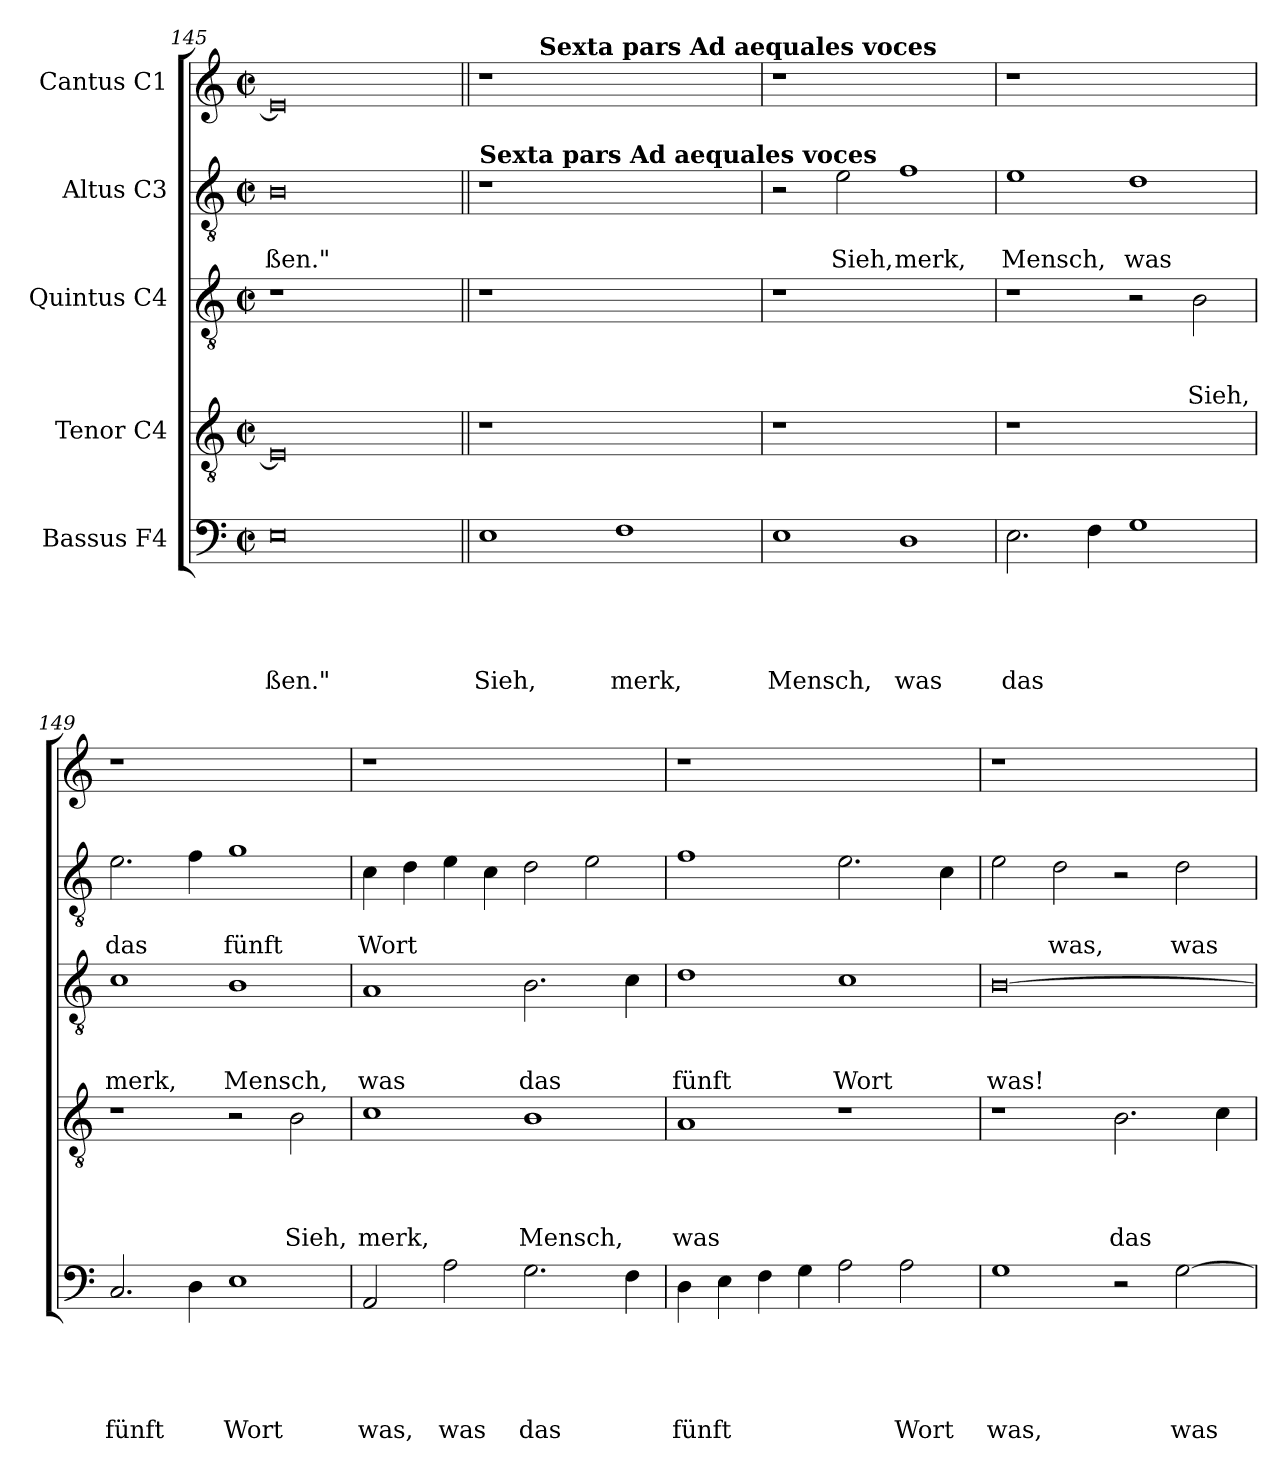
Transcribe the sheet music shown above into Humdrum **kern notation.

**kern	**text	**text	**text	**text	**text	**kern	**text	**text	**text	**text	**kern	**text	**text	**text	**kern	**text	**text	**kern
*part5	*part5	*part5	*part5	*part5	*part5	*part4	*part4	*part4	*part4	*part4	*part3	*part3	*part3	*part3	*part2	*part2	*part2	*part1
*staff5	*staff5	*staff5	*staff5	*staff5	*staff5	*staff4	*staff4	*staff4	*staff4	*staff4	*staff3	*staff3	*staff3	*staff3	*staff2	*staff2	*staff2	*staff1
*I"Bassus F4	*	*	*	*	*	*I"Tenor C4	*	*	*	*	*I"Quintus C4	*	*	*	*I"Altus C3	*	*	*I"Cantus C1
*clefF4	*	*	*	*	*	*clefGv2	*	*	*	*	*clefGv2	*	*	*	*clefGv2	*	*	*clefG2
*k[]	*	*	*	*	*	*k[]	*	*	*	*	*k[]	*	*	*	*k[]	*	*	*k[]
*C:	*	*	*	*	*	*C:	*	*	*	*	*C:	*	*	*	*C:	*	*	*C:
*M2/2	*	*	*	*	*	*M2/2	*	*	*	*	*M2/2	*	*	*	*M2/2	*	*	*M2/2
*met(c|)	*	*	*	*	*	*met(c|)	*	*	*	*	*met(c|)	*	*	*	*met(c|)	*	*	*met(c|)
=145	=145	=145	=145	=145	=145	=145	=145	=145	=145	=145	=145	=145	=145	=145	=145	=145	=145	=145
0E	.	.	.	.	-ßen."	0E]	.	.	.	.	1r	.	.	.	0B	.	-ßen."	0e]
.	.	.	.	.	.	.	.	.	.	.	1ryy	.	.	.	.	.	.	.
!!LO:LB:g=z
=146||	=146||	=146||	=146||	=146||	=146||	=146||	=146||	=146||	=146||	=146||	=146||	=146||	=146||	=146||	=146||	=146||	=146||	=146||
!	!	!	!	!	!	!	!	!	!	!	!	!	!	!	!LO:TX:a:B:t=Sexta pars Ad aequales voces	!	!	!
*	*	*	*	*	*	*	*	*	*	*	*	*	*	*	*	*	*	*^
1E	.	.	.	.	Sieh,	1r	.	.	.	.	1r	.	.	.	1r	.	.	1r	4ryy
.	.	.	.	.	.	.	.	.	.	.	.	.	.	.	.	.	.	.	16ryy
!	!	!	!	!	!	!	!	!	!	!	!	!	!	!	!	!	!	!	!LO:TX:a:B:t=Sexta pars Ad aequales voces
.	.	.	.	.	.	.	.	.	.	.	.	.	.	.	.	.	.	.	1ryy
1F	.	.	.	.	merk,	1ryy	.	.	.	.	1ryy	.	.	.	1ryy	.	.	1ryy	.
.	.	.	.	.	.	.	.	.	.	.	.	.	.	.	.	.	.	.	2ryy
.	.	.	.	.	.	.	.	.	.	.	.	.	.	.	.	.	.	.	8.ryy
*	*	*	*	*	*	*	*	*	*	*	*	*	*	*	*	*	*	*v	*v
=147	=147	=147	=147	=147	=147	=147	=147	=147	=147	=147	=147	=147	=147	=147	=147	=147	=147	=147
1E	.	.	.	.	Mensch,	1r	.	.	.	.	1r	.	.	.	2r	.	.	1r
.	.	.	.	.	.	.	.	.	.	.	.	.	.	.	2e\	.	Sieh,	.
1D	.	.	.	.	was	1ryy	.	.	.	.	1ryy	.	.	.	1f	.	merk,	1ryy
=148	=148	=148	=148	=148	=148	=148	=148	=148	=148	=148	=148	=148	=148	=148	=148	=148	=148	=148
2.E\	.	.	.	.	das	1r	.	.	.	.	1r	.	.	.	1e	.	Mensch,	1r
4F\	.	.	.	.	.	.	.	.	.	.	.	.	.	.	.	.	.	.
1G	.	.	.	.	.	1ryy	.	.	.	.	2r	.	.	.	1d	.	was	1ryy
.	.	.	.	.	.	.	.	.	.	.	2B\	.	.	Sieh,	.	.	.	.
=149	=149	=149	=149	=149	=149	=149	=149	=149	=149	=149	=149	=149	=149	=149	=149	=149	=149	=149
2.C/	.	.	.	.	fünft	1r	.	.	.	.	1c	.	.	merk,	2.e\	.	das	1r
4D\	.	.	.	.	.	.	.	.	.	.	.	.	.	.	4f\	.	.	.
1E	.	.	.	.	Wort	2r	.	.	.	.	1B	.	.	Mensch,	1g	.	fünft	1ryy
.	.	.	.	.	.	2B\	.	.	.	Sieh,	.	.	.	.	.	.	.	.
=150	=150	=150	=150	=150	=150	=150	=150	=150	=150	=150	=150	=150	=150	=150	=150	=150	=150	=150
2AA/	.	.	.	.	was,	1c	.	.	.	merk,	1A	.	.	was	4c\	.	Wort	1r
.	.	.	.	.	.	.	.	.	.	.	.	.	.	.	4d\	.	.	.
2A\	.	.	.	.	was	.	.	.	.	.	.	.	.	.	4e\	.	.	.
.	.	.	.	.	.	.	.	.	.	.	.	.	.	.	4c\	.	.	.
2.G\	.	.	.	.	das	1B	.	.	.	Mensch,	2.B\	.	.	das	2d\	.	.	1ryy
.	.	.	.	.	.	.	.	.	.	.	.	.	.	.	2e\	.	.	.
4F\	.	.	.	.	.	.	.	.	.	.	4c\	.	.	.	.	.	.	.
!!LO:PB:g=z
=151	=151	=151	=151	=151	=151	=151	=151	=151	=151	=151	=151	=151	=151	=151	=151	=151	=151	=151
4D\	.	.	.	.	fünft	1A	.	.	.	was	1d	.	.	fünft	1f	.	.	1r
4E\	.	.	.	.	.	.	.	.	.	.	.	.	.	.	.	.	.	.
4F\	.	.	.	.	.	.	.	.	.	.	.	.	.	.	.	.	.	.
4G\	.	.	.	.	.	.	.	.	.	.	.	.	.	.	.	.	.	.
2A\	.	.	.	.	.	1r	.	.	.	.	1c	.	.	Wort	2.e\	.	.	1ryy
2A\	.	.	.	.	Wort	.	.	.	.	.	.	.	.	.	.	.	.	.
.	.	.	.	.	.	.	.	.	.	.	.	.	.	.	4c\	.	.	.
=152	=152	=152	=152	=152	=152	=152	=152	=152	=152	=152	=152	=152	=152	=152	=152	=152	=152	=152
1G	.	.	.	.	was,	1r	.	.	.	.	[0B	.	.	was!	2e\	.	.	1r
.	.	.	.	.	.	.	.	.	.	.	.	.	.	.	2d\	.	was,	.
2r	.	.	.	.	.	2.B\	.	.	.	das	.	.	.	.	2r	.	.	1ryy
[2G\	.	.	.	.	was	.	.	.	.	.	.	.	.	.	2d\	.	was	.
.	.	.	.	.	.	4c\	.	.	.	.	.	.	.	.	.	.	.	.
=	=	=	=	=	=	=	=	=	=	=	=	=	=	=	=	=	=	=
*-	*-	*-	*-	*-	*-	*-	*-	*-	*-	*-	*-	*-	*-	*-	*-	*-	*-	*-
